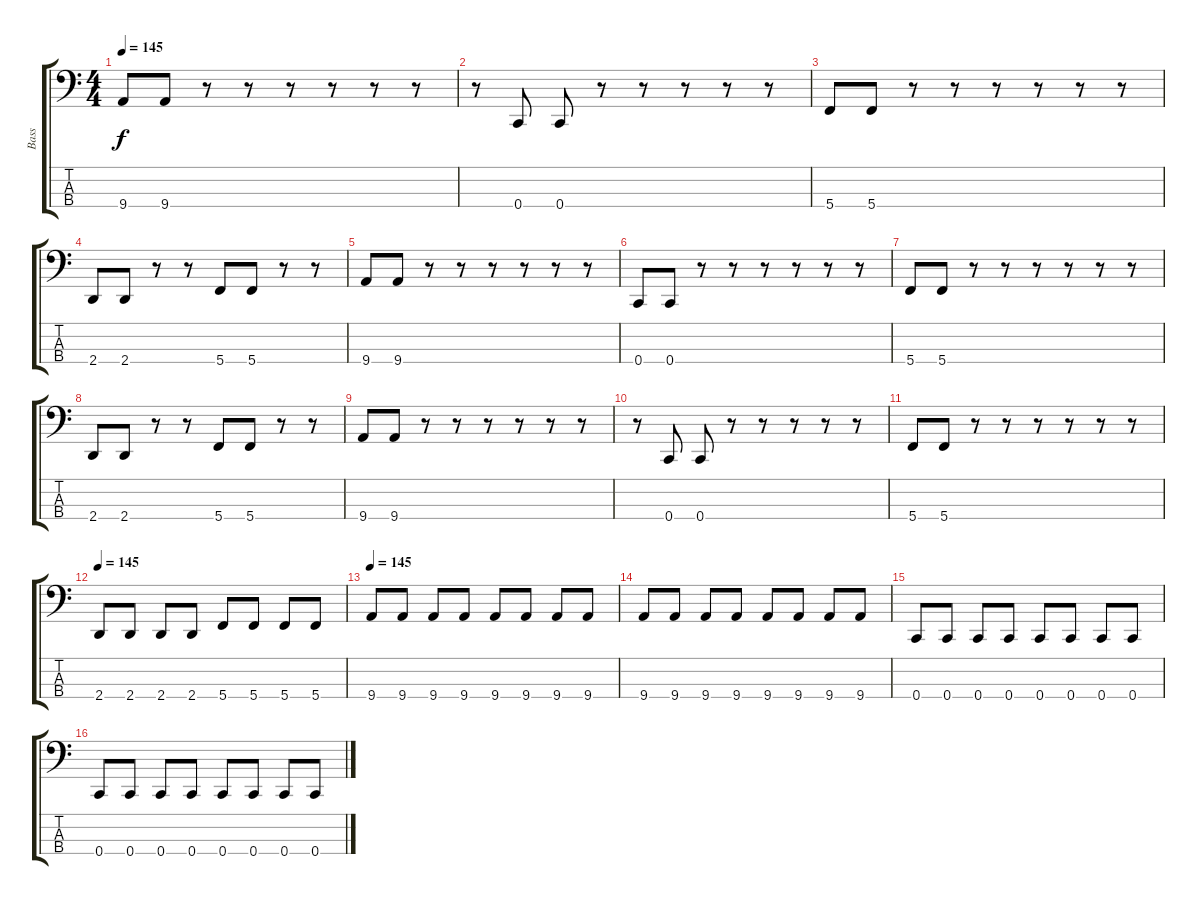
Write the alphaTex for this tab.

\track ("Bass" "Bass") {instrument electricbassfinger}
\staff {score tabs}
\tuning (F2 C2 G1 C1) {hide}
\ts (4 4)
\tempo 145
\clef f4
\ks c
9.4.8{dy f} 9.4.8 r.8 r.8 r.8 r.8 r.8 r.8 |
r.8 0.4.8 0.4.8 r.8 r.8 r.8 r.8 r.8 |
5.4.8 5.4.8 r.8 r.8 r.8 r.8 r.8 r.8 |
2.4.8 2.4.8 r.8 r.8 5.4.8 5.4.8 r.8 r.8 |
9.4.8 9.4.8 r.8 r.8 r.8 r.8 r.8 r.8 |
0.4.8 0.4.8 r.8 r.8 r.8 r.8 r.8 r.8 |
5.4.8 5.4.8 r.8 r.8 r.8 r.8 r.8 r.8 |
2.4.8 2.4.8 r.8 r.8 5.4.8 5.4.8 r.8 r.8 |
9.4.8 9.4.8 r.8 r.8 r.8 r.8 r.8 r.8 |
r.8 0.4.8 0.4.8 r.8 r.8 r.8 r.8 r.8 |
5.4.8 5.4.8 r.8 r.8 r.8 r.8 r.8 r.8 |
\tempo 145
2.4.8 2.4.8 2.4.8 2.4.8 5.4.8 5.4.8 5.4.8 5.4.8 |
\tempo 145
9.4.8 9.4.8 9.4.8 9.4.8 9.4.8 9.4.8 9.4.8 9.4.8 |
9.4.8 9.4.8 9.4.8 9.4.8 9.4.8 9.4.8 9.4.8 9.4.8 |
0.4.8 0.4.8 0.4.8 0.4.8 0.4.8 0.4.8 0.4.8 0.4.8 |
0.4.8 0.4.8 0.4.8 0.4.8 0.4.8 0.4.8 0.4.8 0.4.8
